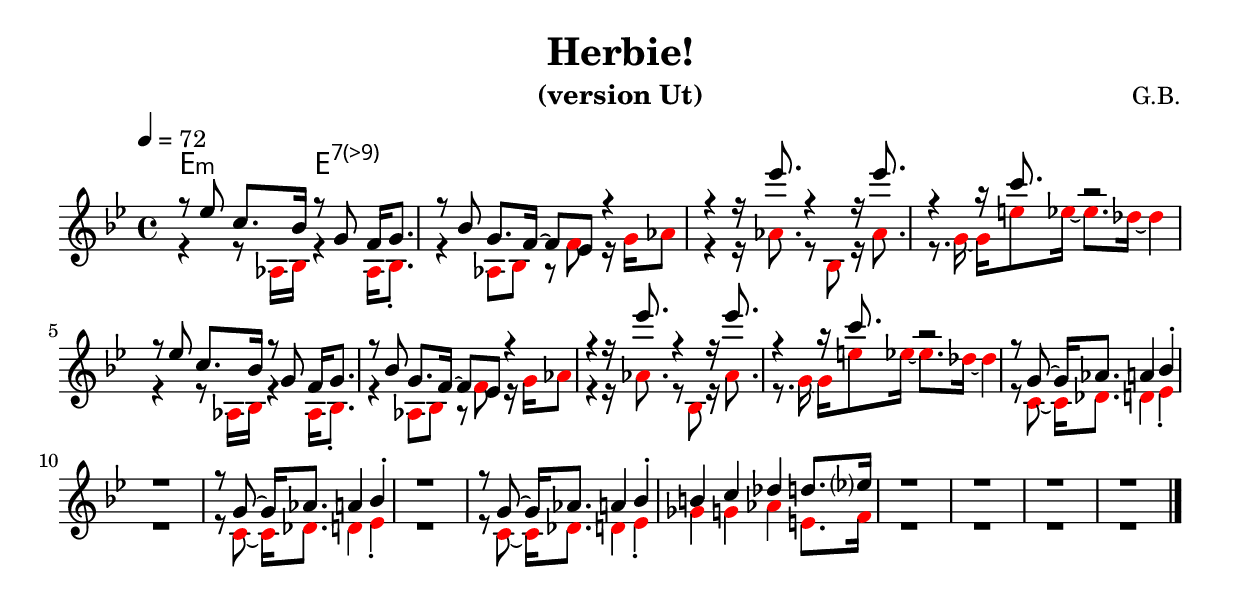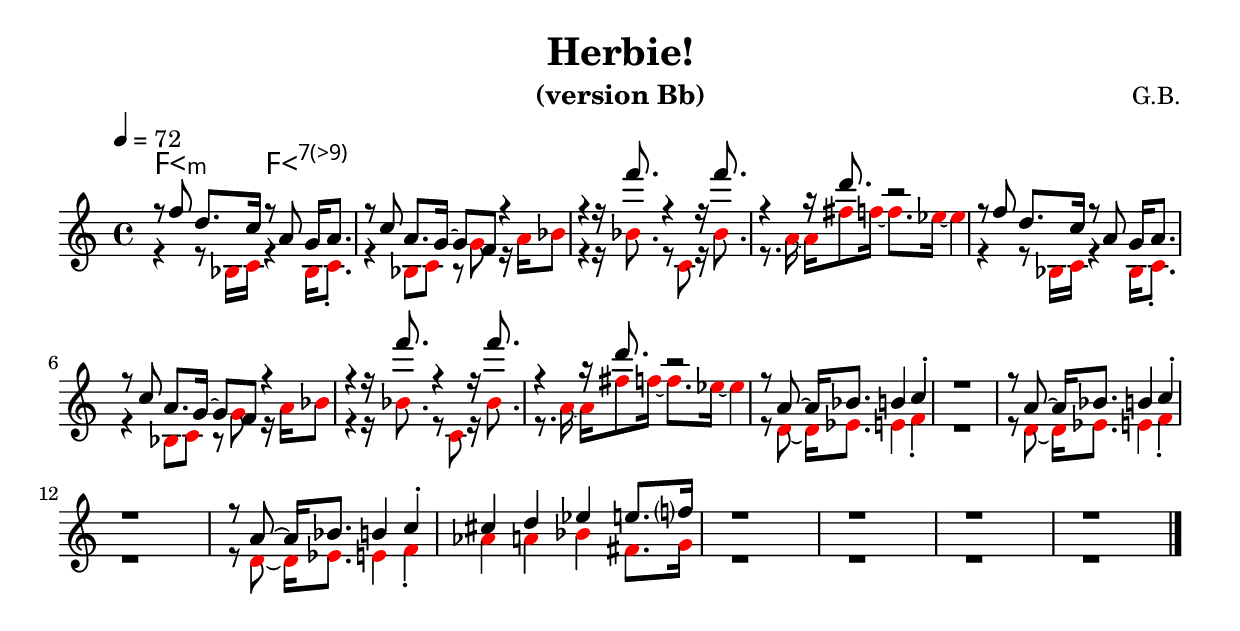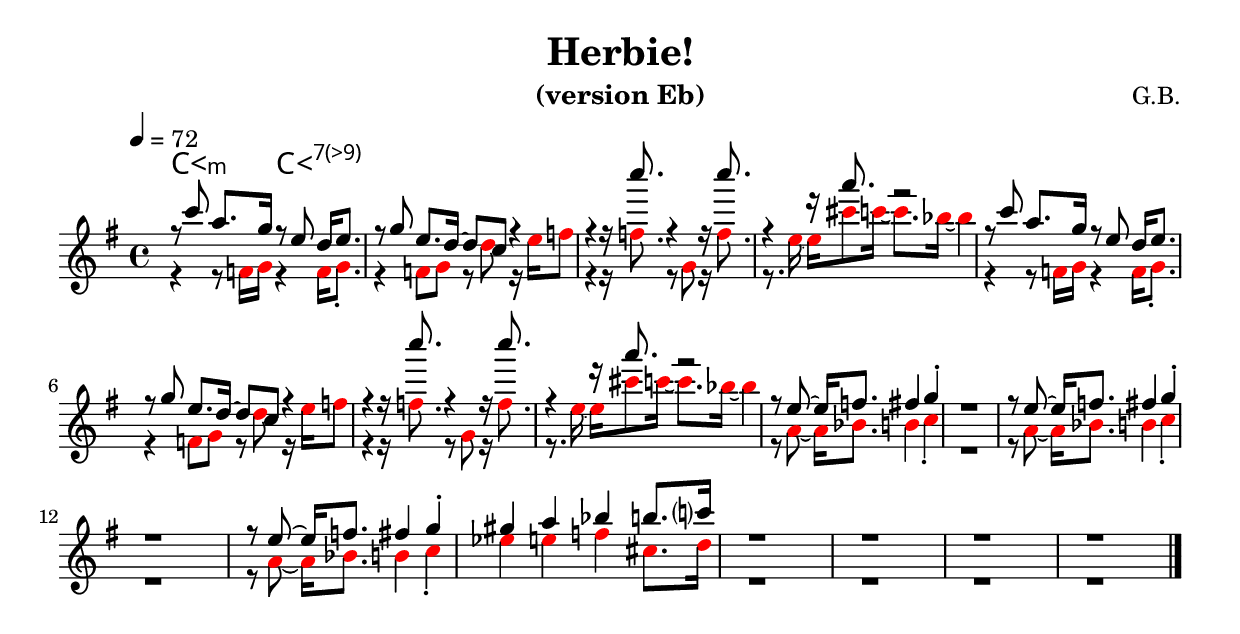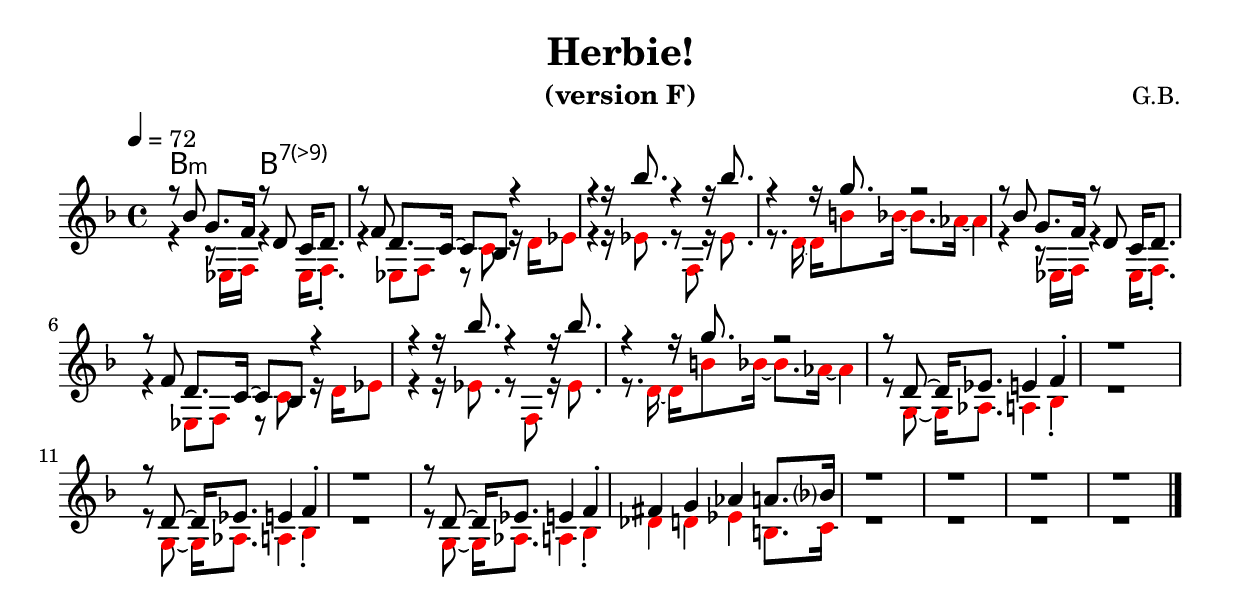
% Created on Mon Sep 20 15:23:38 CEST 2010
\version "2.22.0"

#(set-global-staff-size 21)
#(set-default-paper-size "a4")

\include "utils/AccordsJazzDefs.ly"

\paper { indent = 0\cm} 

\header {
	title = "Herbie!" 
 	composer = "G.B."
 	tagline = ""

}


accords = \chords {
	e2:m e:7.9- 
}

theme = {\relative c'{
  r8 es' c8. bes16 r8 g f16 g8.
  r8 bes g8. f16~ 8 es r4
  r r16 es''8. r4 r16 es8. r4  r16 c8. r2
  
  r8 es, c8. bes16 r8 g f16 g8.
  r8 bes g8. f16~ 8 es r4
  r r16 es''8. r4 r16 es8. r4  r16 c8. r2
  
  r8 g,8~ 16 as8. a4 bes-. r1
  r8 g8~ 16 as8. a4 bes-. r1
  r8 g8~ 16 as8. a4 bes-. 
  b c des d8. es16 
  r1 r r r \bar"|."
}}

basse = {\relative c'
{r4 r8 as16 bes r4 as16 bes8.-.
 r4 as8 bes r f' r16 g as8
 r4 r16 as8. r8 bes, r16 as'8.
 r8. g16 ~ 16 e'8 es16~ 8. des16~ 4
 
 r4 r8 as,16 bes r4 as16 bes8.-.
 r4 as8 bes r f' r16 g as8
 r4 r16 as8. r8 bes, r16 as'8.
 r8. g16 ~ 16 e'8 es16~ 8. des16~ 4
 
  r8 c,8~ 16 des8. d4 es-. r1
  r8 c8~ 16 des8. d4 es-. r1
  r8 c8~ 16 des8. d4 es-.
  ges g as e8. f16 
  r1 r r r \bar"|."
 
}}

staffViolon = \new Staff {
	\time 4/4
	\tempo 4 = 72 
	\set Staff.midiInstrument = "trumpet"
	\key bes \major
	\clef treble
	\accidentalStyle modern-cautionary
	\relative c' { 	
 % Type notes here 
\compressEmptyMeasures
%\set Timing.beamExceptions = #'()
<<
	\voiceOne \theme
	\new Voice {
	\override NoteHead.color = #red
	\voiceTwo
	\basse }
>>
%c4^\markup{Essai} cis c cis
%\mark \markup {\musicglyph "scripts.coda" }
%c cis c c \break
%\mark \markup { \column % vspace avant solos si besoin
%  { " " 
%    " " 
%    " "
%  " "
%  " "}
% } 
% c c c c c c c c
	}
}


theme = \staffViolon

\include "utils/books.ly"
